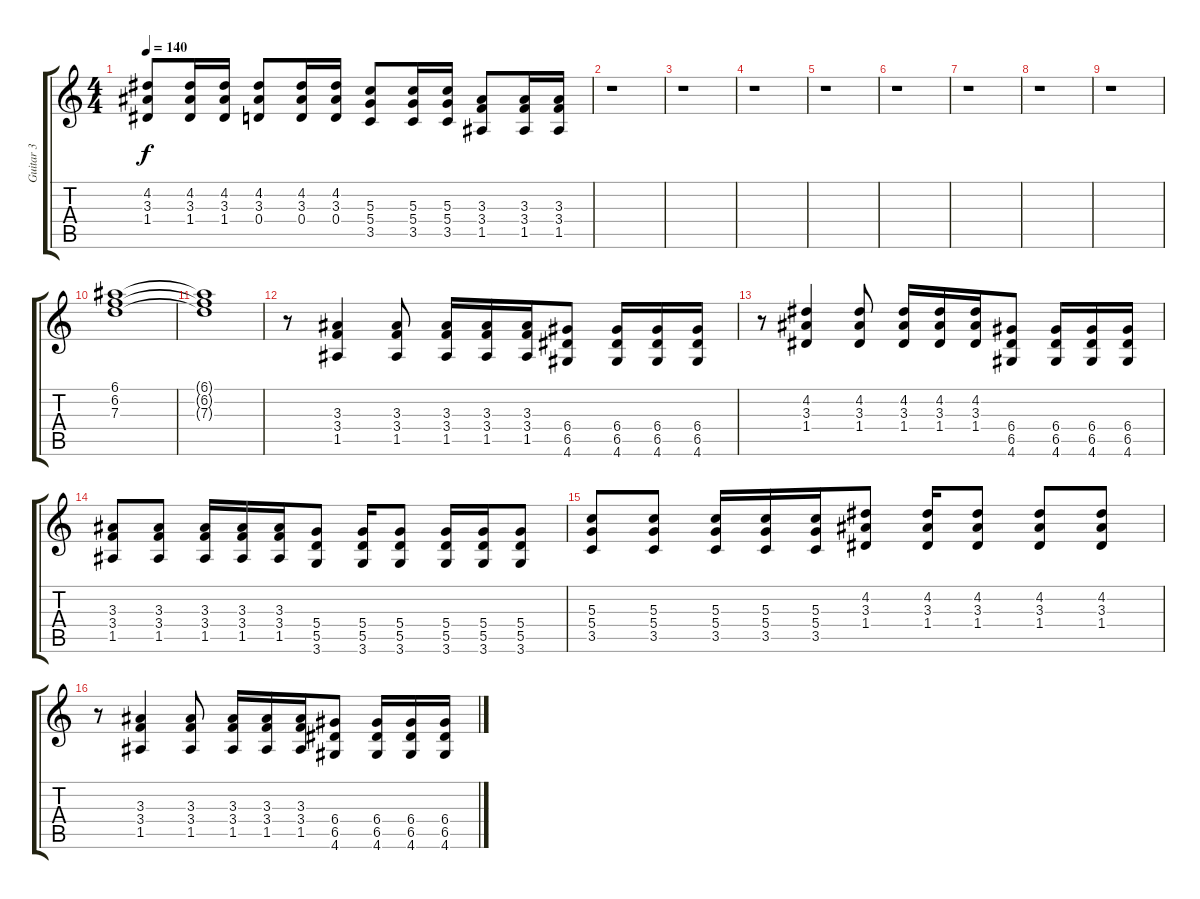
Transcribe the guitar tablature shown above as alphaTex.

\track ("Guitar 3" "Guitar 3") {instrument distortionguitar}
\staff {score tabs}
\tuning (E4 B3 G3 D3 A2 E2) {hide}
\ts (4 4)
\tempo 140
\clef g2
\ks c
(4.2 3.3 1.4).8{dy f} (4.2 3.3 1.4).16 (4.2 3.3 1.4).16 (4.2 3.3 0.4).8 (4.2 3.3 0.4).16 (4.2 3.3 0.4).16 (5.3 5.4 3.5).8 (5.3 5.4 3.5).16 (5.3 5.4 3.5).16 (3.3 3.4 1.5).8 (3.3 3.4 1.5).16 (3.3 3.4 1.5).16 |
r.1 |
r.1 |
r.1 |
r.1 |
r.1 |
r.1 |
r.1 |
r.1 |
(6.1 6.2 7.3).1 |
(6.1{t} 6.2{t} 7.3{t}).1 |
r.8 (3.3 3.4 1.5).4 (3.3 3.4 1.5).8 (3.3 3.4 1.5).16 (3.3 3.4 1.5).16 (3.3 3.4 1.5).16 (6.4 6.5 4.6).8 (6.4 6.5 4.6).16 (6.4 6.5 4.6).16 (6.4 6.5 4.6).16 |
r.8 (4.2 3.3 1.4).4 (4.2 3.3 1.4).8 (4.2 3.3 1.4).16 (4.2 3.3 1.4).16 (4.2 3.3 1.4).16 (6.4 6.5 4.6).8 (6.4 6.5 4.6).16 (6.4 6.5 4.6).16 (6.4 6.5 4.6).16 |
(3.3 3.4 1.5).8 (3.3 3.4 1.5).8 (3.3 3.4 1.5).16 (3.3 3.4 1.5).16 (3.3 3.4 1.5).16 (5.4 5.5 3.6).8 (5.4 5.5 3.6).16 (5.4 5.5 3.6).8 (5.4 5.5 3.6).16 (5.4 5.5 3.6).16 (5.4 5.5 3.6).8 |
(5.3 5.4 3.5).8 (5.3 5.4 3.5).8 (5.3 5.4 3.5).16 (5.3 5.4 3.5).16 (5.3 5.4 3.5).16 (4.2 3.3 1.4).8 (4.2 3.3 1.4).16 (4.2 3.3 1.4).8 (4.2 3.3 1.4).8 (4.2 3.3 1.4).8 |
r.8 (3.3 3.4 1.5).4 (3.3 3.4 1.5).8 (3.3 3.4 1.5).16 (3.3 3.4 1.5).16 (3.3 3.4 1.5).16 (6.4 6.5 4.6).8 (6.4 6.5 4.6).16 (6.4 6.5 4.6).16 (6.4 6.5 4.6).16
